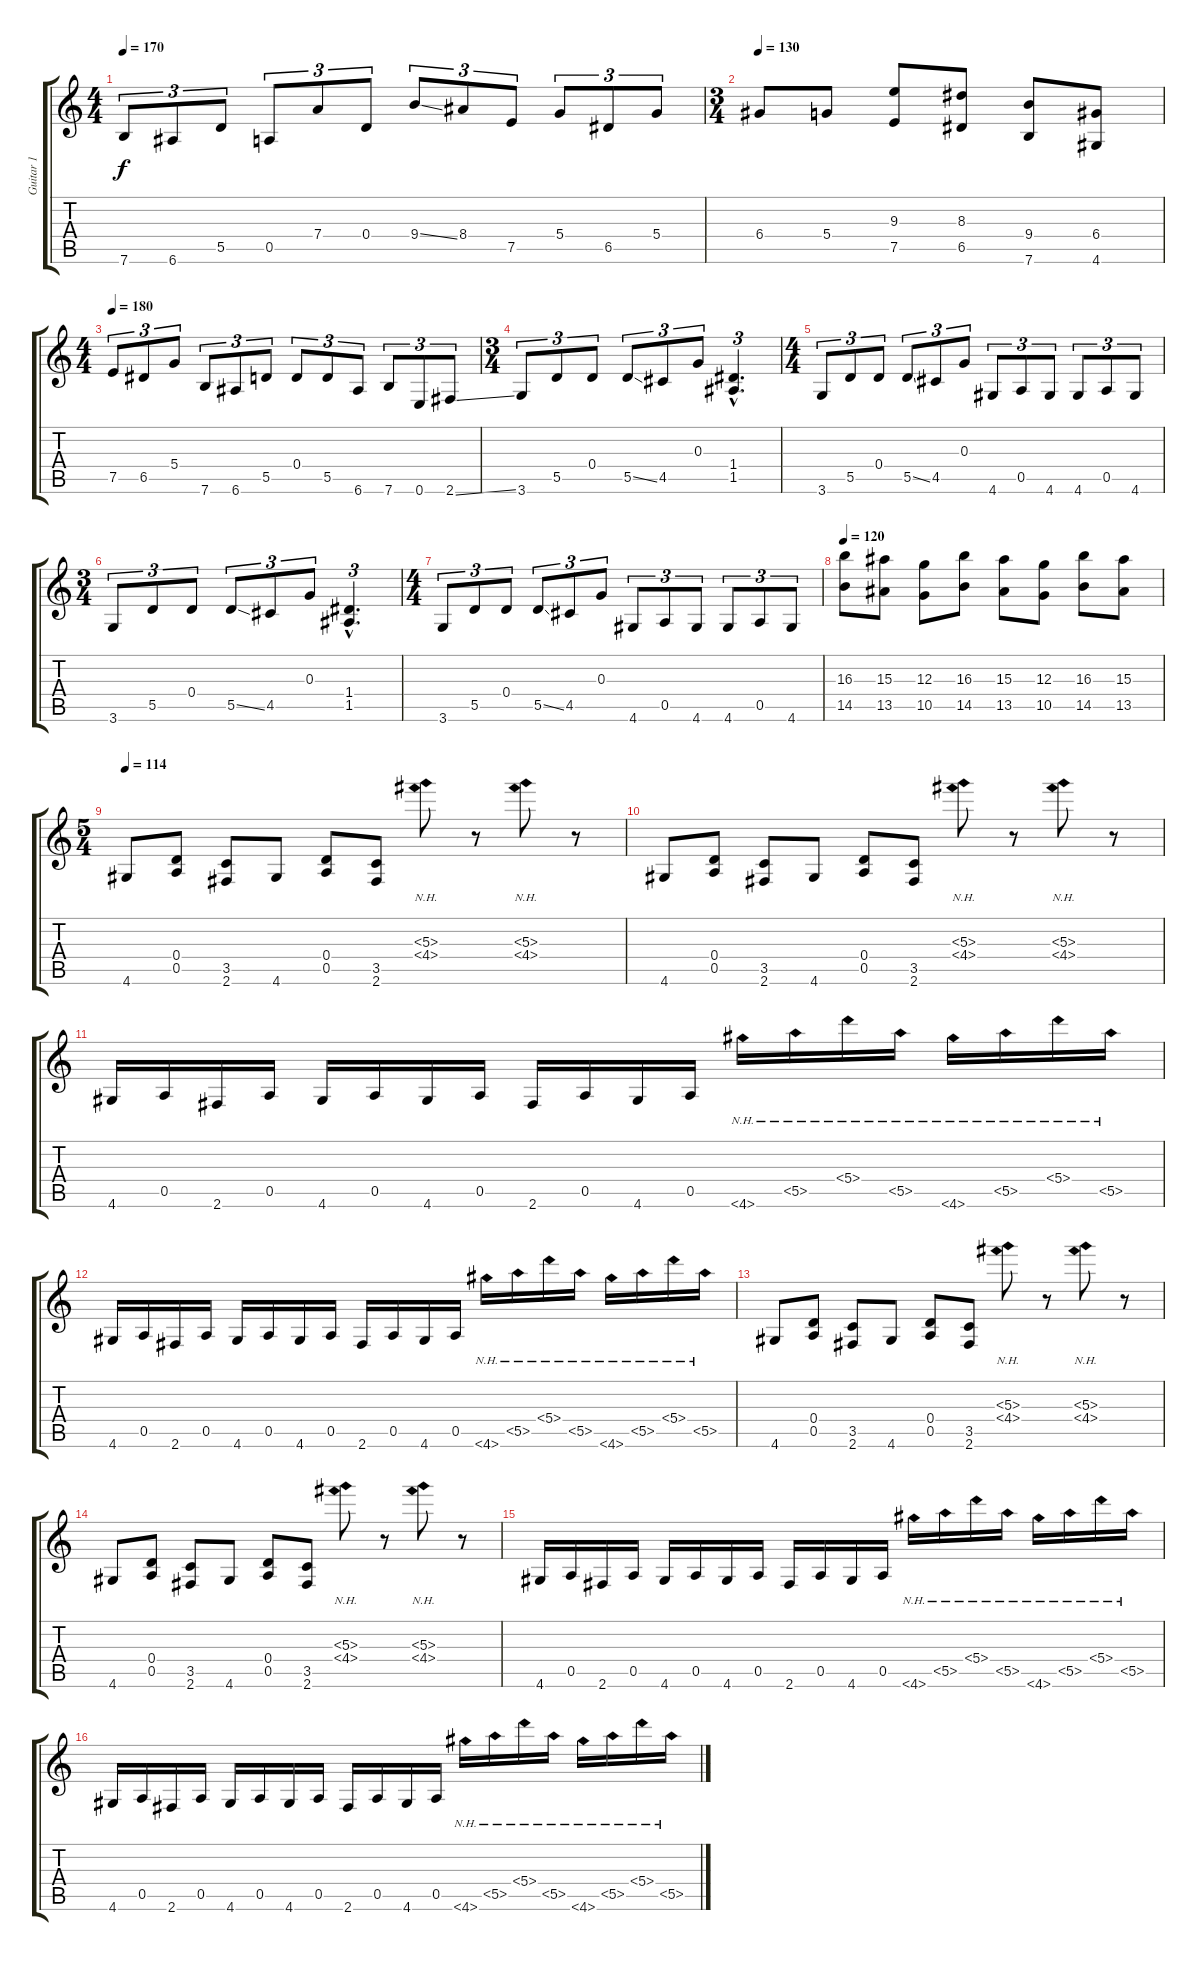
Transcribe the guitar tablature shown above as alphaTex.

\track ("Guitar 1" "Guitar 1") {instrument distortionguitar}
\staff {score tabs}
\tuning (E4 B3 G3 D3 A2 E2) {hide}
\ts (4 4)
\tempo 170
\clef g2
\ks c
7.6.8{tu (3 2) dy f} 6.6.8{tu (3 2)} 5.5.8{tu (3 2)} 0.5.8{tu (3 2)} 7.4.8{tu (3 2)} 0.4.8{tu (3 2)} 9.4{ss}.8{tu (3 2)} 8.4.8{tu (3 2)} 7.5.8{tu (3 2)} 5.4.8{tu (3 2)} 6.5.8{tu (3 2)} 5.4.8{tu (3 2)} |
\ts (3 4)
\tempo 130
6.4.8 5.4.8 (9.3 7.5).8 (8.3 6.5).8 (9.4 7.6).8 (6.4 4.6).8 |
\ts (4 4)
\tempo 180
7.5.8{tu (3 2)} 6.5.8{tu (3 2)} 5.4.8{tu (3 2)} 7.6.8{tu (3 2)} 6.6.8{tu (3 2)} 5.5.8{tu (3 2)} 0.4.8{tu (3 2)} 5.5.8{tu (3 2)} 6.6.8{tu (3 2)} 7.6.8{tu (3 2)} 0.6.8{tu (3 2)} 2.6{ss}.8{tu (3 2)} |
\ts (3 4)
3.6.8{tu (3 2)} 5.5.8{tu (3 2)} 0.4.8{tu (3 2)} 5.5{ss}.8{tu (3 2)} 4.5.8{tu (3 2)} 0.3.8{tu (3 2)} (1.4{hac} 1.5{hac}).4{d tu (3 2)} |
\ts (4 4)
3.6.8{tu (3 2)} 5.5.8{tu (3 2)} 0.4.8{tu (3 2)} 5.5{ss}.8{tu (3 2)} 4.5.8{tu (3 2)} 0.3.8{tu (3 2)} 4.6.8{tu (3 2)} 0.5.8{tu (3 2)} 4.6.8{tu (3 2)} 4.6.8{tu (3 2)} 0.5.8{tu (3 2)} 4.6.8{tu (3 2)} |
\ts (3 4)
3.6.8{tu (3 2)} 5.5.8{tu (3 2)} 0.4.8{tu (3 2)} 5.5{ss}.8{tu (3 2)} 4.5.8{tu (3 2)} 0.3.8{tu (3 2)} (1.4{hac} 1.5{hac}).4{d tu (3 2)} |
\ts (4 4)
3.6.8{tu (3 2)} 5.5.8{tu (3 2)} 0.4.8{tu (3 2)} 5.5{ss}.8{tu (3 2)} 4.5.8{tu (3 2)} 0.3.8{tu (3 2)} 4.6.8{tu (3 2)} 0.5.8{tu (3 2)} 4.6.8{tu (3 2)} 4.6.8{tu (3 2)} 0.5.8{tu (3 2)} 4.6.8{tu (3 2)} |
\tempo 120
(16.3 14.5).8 (15.3 13.5).8 (12.3 10.5).8 (16.3 14.5).8 (15.3 13.5).8 (12.3 10.5).8 (16.3 14.5).8 (15.3 13.5).8 |
\ts (5 4)
\tempo 114
4.6.8 (0.4 0.5).8 (3.5 2.6).8 4.6.8 (0.4 0.5).8 (3.5 2.6).8 (5.3{nh} 4.4{nh}).8 r.8 (5.3{nh} 4.4{nh}).8 r.8 |
4.6.8 (0.4 0.5).8 (3.5 2.6).8 4.6.8 (0.4 0.5).8 (3.5 2.6).8 (5.3{nh} 4.4{nh}).8 r.8 (5.3{nh} 4.4{nh}).8 r.8 |
4.6.16 0.5.16 2.6.16 0.5.16 4.6.16 0.5.16 4.6.16 0.5.16 2.6.16 0.5.16 4.6.16 0.5.16 4.6{nh}.16 5.5{nh}.16 5.4{nh}.16 5.5{nh}.16 4.6{nh}.16 5.5{nh}.16 5.4{nh}.16 5.5{nh}.16 |
4.6.16 0.5.16 2.6.16 0.5.16 4.6.16 0.5.16 4.6.16 0.5.16 2.6.16 0.5.16 4.6.16 0.5.16 4.6{nh}.16 5.5{nh}.16 5.4{nh}.16 5.5{nh}.16 4.6{nh}.16 5.5{nh}.16 5.4{nh}.16 5.5{nh}.16 |
4.6.8 (0.4 0.5).8 (3.5 2.6).8 4.6.8 (0.4 0.5).8 (3.5 2.6).8 (5.3{nh} 4.4{nh}).8 r.8 (5.3{nh} 4.4{nh}).8 r.8 |
4.6.8 (0.4 0.5).8 (3.5 2.6).8 4.6.8 (0.4 0.5).8 (3.5 2.6).8 (5.3{nh} 4.4{nh}).8 r.8 (5.3{nh} 4.4{nh}).8 r.8 |
4.6.16 0.5.16 2.6.16 0.5.16 4.6.16 0.5.16 4.6.16 0.5.16 2.6.16 0.5.16 4.6.16 0.5.16 4.6{nh}.16 5.5{nh}.16 5.4{nh}.16 5.5{nh}.16 4.6{nh}.16 5.5{nh}.16 5.4{nh}.16 5.5{nh}.16 |
4.6.16 0.5.16 2.6.16 0.5.16 4.6.16 0.5.16 4.6.16 0.5.16 2.6.16 0.5.16 4.6.16 0.5.16 4.6{nh}.16 5.5{nh}.16 5.4{nh}.16 5.5{nh}.16 4.6{nh}.16 5.5{nh}.16 5.4{nh}.16 5.5{nh}.16
